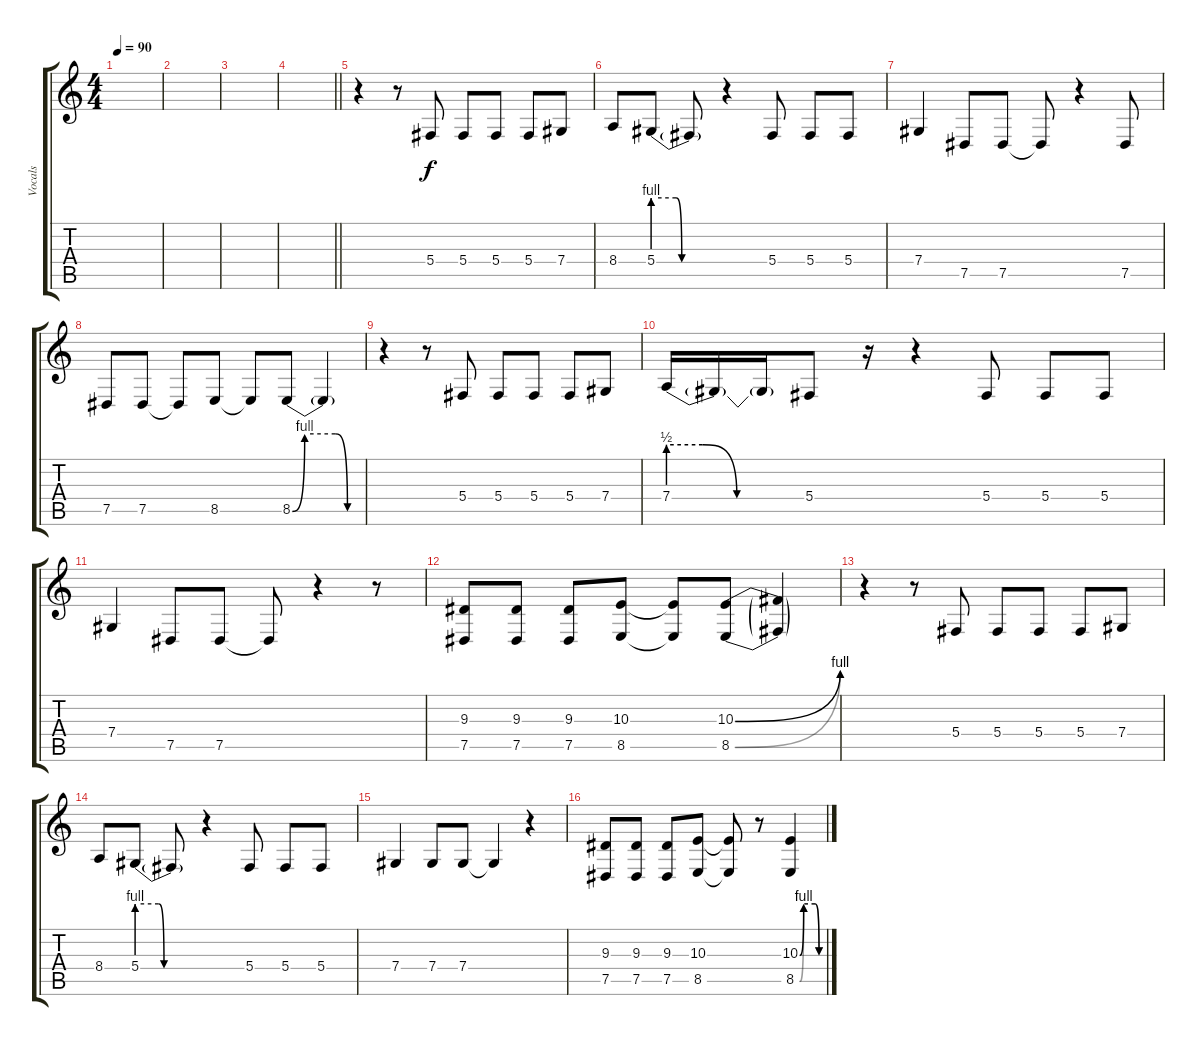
\track ("Vocals" "Vocals") {instrument flute}
\staff {score tabs}
\tuning (Eb4 Bb3 Gb3 Db3 Ab2 Eb2) {hide}
\ts (4 4)
\tempo 90
\clef g2
\ks c
|
|
|
\barLineRight lightlight
|
\section ("" "")
r.4 r.8 5.4.8 5.4.8 5.4.8 5.4.8 7.4.8 |
8.4.8 5.4{be (custom 0 4 20 4 25 0 60 0)}.8 5.4{t}.8 r.4 5.4.8 5.4.8 5.4.8 |
7.4.4 7.5.8 7.5.8 7.5{t}.8 r.4 7.5.8 |
7.5.8 7.5.8 7.5{t}.8 8.5.8 8.5{t}.8 8.5{be (custom 0 0 10 4 35 4 45 0 60 0)}.8 8.5{t}.4 |
r.4 r.8 5.4.8 5.4.8 5.4.8 5.4.8 7.4.8 |
7.4{be (custom 0 2 15 2 30 0 60 0)}.16 7.4{t}.16 7.4{t}.16 5.4.8 r.16 r.4 5.4.8 5.4.8 5.4.8 |
7.4.4 7.5.8 7.5.8 7.5{t}.8 r.4 r.8 |
(9.3 7.5).8 (9.3 7.5).8 (9.3 7.5).8 (10.3 8.5).8 (10.3{t} 8.5{t}).8 (10.3{be (bend 0 0 60 4)} 8.5{be (bend 0 0 60 4)}).8 (10.3{t} 8.5{t}).4 |
r.4 r.8 5.4.8 5.4.8 5.4.8 5.4.8 7.4.8 |
8.4.8 5.4{be (custom 0 4 20 4 25 0 60 0)}.8 5.4{t}.8 r.4 5.4.8 5.4.8 5.4.8 |
7.4.4 7.4.8 7.4.8 7.4{t}.4 r.4 |
(9.3 7.5).8 (9.3 7.5).8 (9.3 7.5).8 (10.3 8.5).8 (10.3{t} 8.5{t}).8 r.8 (10.3{be (custom 0 0 10 4 40 4 50 0 60 0)} 8.5{be (custom 0 0 10 4 40 4 50 0 60 0)}).4
